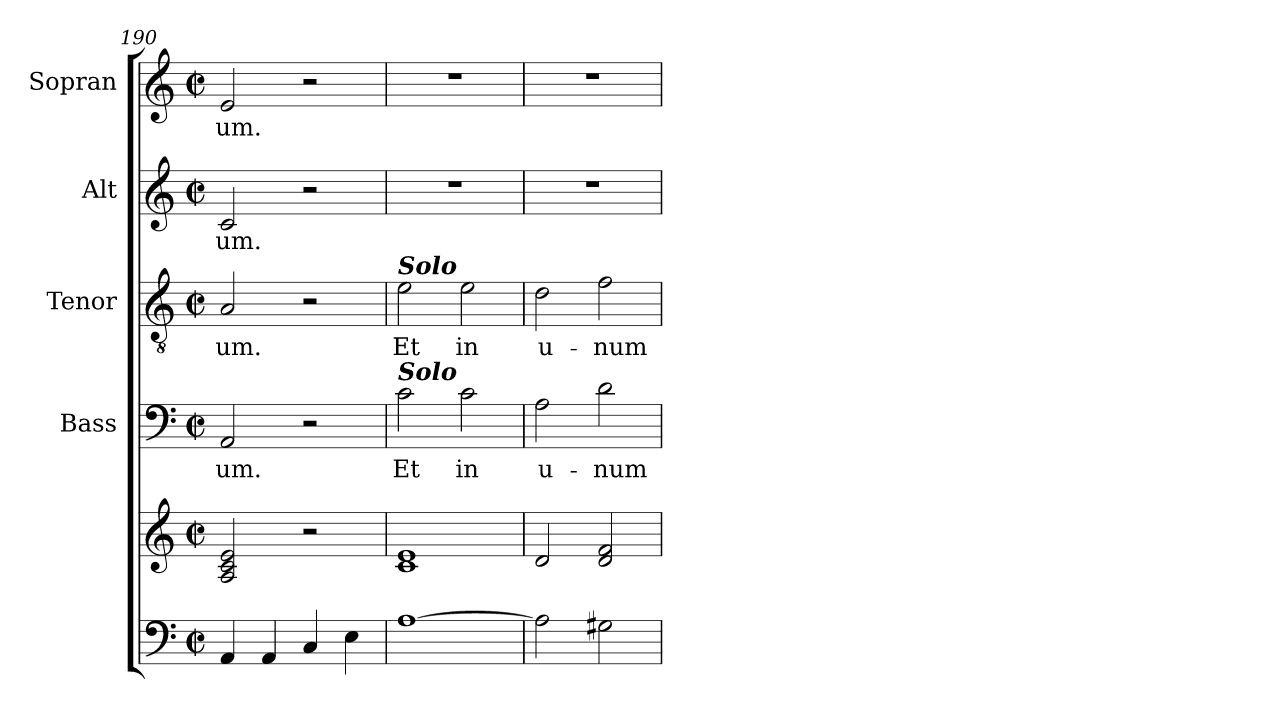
**kern	**kern	**kern	**text	**kern	**text	**kern	**text	**kern	**text
*part5	*part5	*part4	*part4	*part3	*part3	*part2	*part2	*part1	*part1
*staff6	*staff5	*staff4	*staff4	*staff3	*staff3	*staff2	*staff2	*staff1	*staff1
*	*	*I"Bass	*	*I"Tenor	*	*I"Alt	*	*I"Sopran	*
*	*	*I'B.	*	*I'T.	*	*I'A.	*	*I'S.	*
*clefF4	*clefG2	*clefF4	*	*clefGv2	*	*clefG2	*	*clefG2	*
*k[]	*k[]	*k[]	*	*k[]	*	*k[]	*	*k[]	*
*C:	*C:	*C:	*	*C:	*	*C:	*	*C:	*
*M2/2	*M2/2	*M2/2	*	*M2/2	*	*M2/2	*	*M2/2	*
*met(c|)	*met(c|)	*met(c|)	*	*met(c|)	*	*met(c|)	*	*met(c|)	*
=190	=190	=190	=190	=190	=190	=190	=190	=190	=190
!	!	!	!LO:LY:b	!	!LO:LY:b	!	!LO:LY:b	!	!LO:LY:b
4AA/	2A/ 2c/ 2e/	2AA/	-um.	2A/	-um.	2c/	-um.	2e/	-um.
4AA/	.	.	.	.	.	.	.	.	.
4C/	2r	2r	.	2r	.	2r	.	2r	.
4E\	.	.	.	.	.	.	.	.	.
=191	=191	=191	=191	=191	=191	=191	=191	=191	=191
!	!	!	!	!LO:TX:a:Bi:t=Solo	!	!	!	!	!
!	!	!LO:TX:a:Bi:t=Solo	!	!	!	!	!	!	!
!	!	!	!LO:LY:b	!	!LO:LY:b	!	!	!	!
[1A	1c 1e	2c\	Et	2e\	Et	1r	.	1r	.
!	!	!	!LO:LY:b	!	!LO:LY:b	!	!	!	!
.	.	2c\	in	2e\	in	.	.	.	.
=192	=192	=192	=192	=192	=192	=192	=192	=192	=192
!	!	!	!LO:LY:b	!	!LO:LY:b	!	!	!	!
2A\]	2d/	2A\	u-	2d\	u-	1r	.	1r	.
!	!	!	!LO:LY:b	!	!LO:LY:b	!	!	!	!
2G#X\	2d/ 2f/	2d\	-num	2f\	-num	.	.	.	.
=	=	=	=	=	=	=	=	=	=
*-	*-	*-	*-	*-	*-	*-	*-	*-	*-
